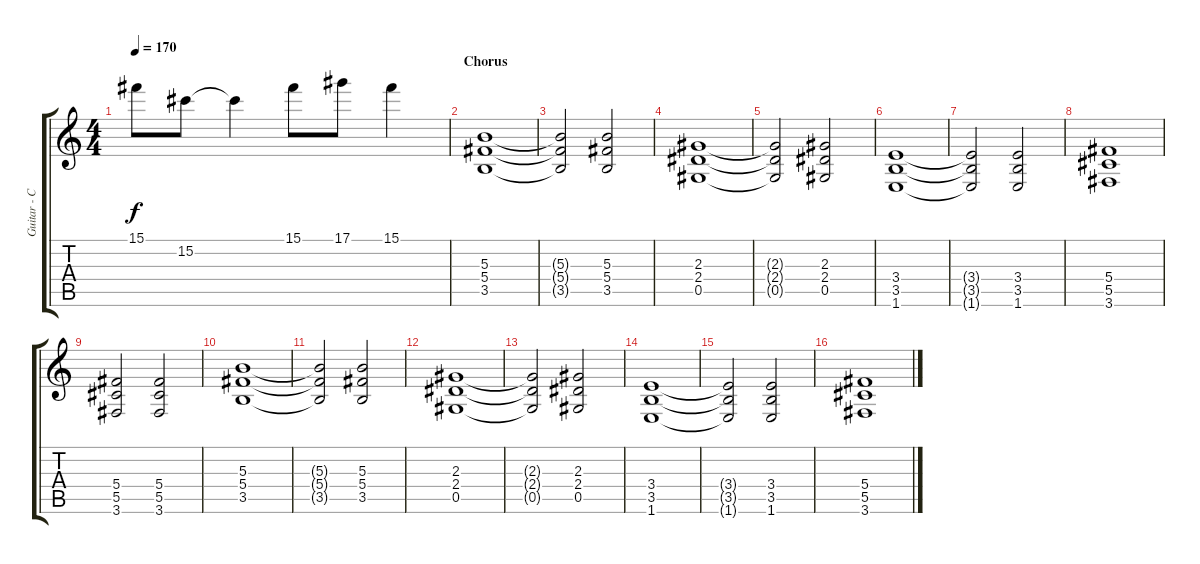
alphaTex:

\track ("Guitar - Chris Bay" "Guitar - C") {instrument overdrivenguitar}
\staff {score tabs}
\tuning (Eb4 Bb3 Gb3 Db3 Ab2 Eb2) {hide}
\ts (4 4)
\tempo 170
\clef g2
\ks c
15.1.8{dy f} 15.2.8 15.2{t}.4 15.1.8 17.1.8 15.1.4 |
\section ("" "Chorus")
(5.3 5.4 3.5).1 |
(5.3{t} 5.4{t} 3.5{t}).2 (5.3 5.4 3.5).2 |
(2.3 2.4 0.5).1 |
(2.3{t} 2.4{t} 0.5{t}).2 (2.3 2.4 0.5).2 |
(3.4 3.5 1.6).1 |
(3.4{t} 3.5{t} 1.6{t}).2 (3.4 3.5 1.6).2 |
(5.4 5.5 3.6).1 |
(5.4 5.5 3.6).2 (5.4 5.5 3.6).2 |
(5.3 5.4 3.5).1 |
(5.3{t} 5.4{t} 3.5{t}).2 (5.3 5.4 3.5).2 |
(2.3 2.4 0.5).1 |
(2.3{t} 2.4{t} 0.5{t}).2 (2.3 2.4 0.5).2 |
(3.4 3.5 1.6).1 |
(3.4{t} 3.5{t} 1.6{t}).2 (3.4 3.5 1.6).2 |
(5.4 5.5 3.6).1
